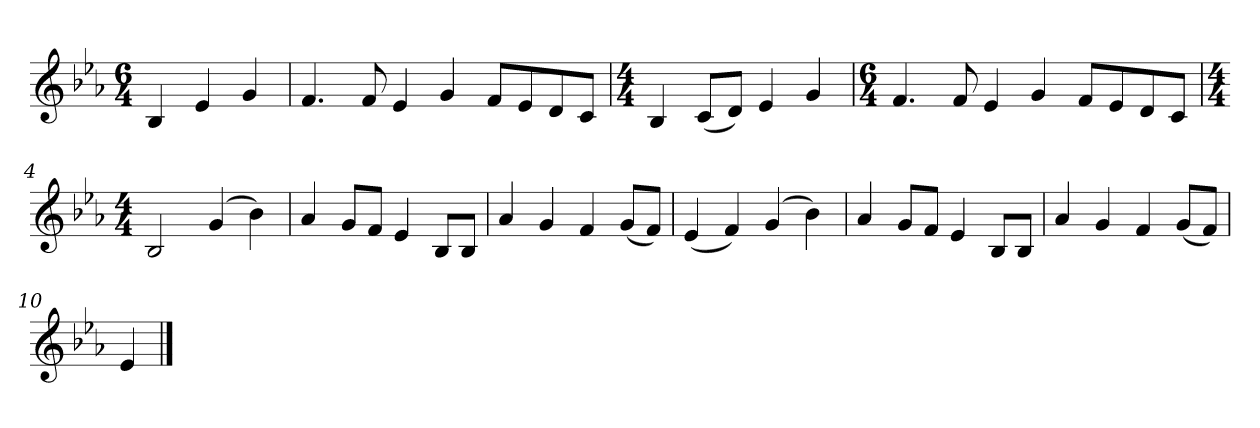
**kern
*part1
*staff1
*k[b-e-a-]
*M6/4
*MM120
=
4B-
4e-
4g
=1
4.f
8f
4e-
4g
8fL
8e-
8d
8cJ
=2
*M4/4
4B-
(8cL
8dJ)
4e-
4g
=3
*M6/4
4.f
8f
4e-
4g
8fL
8e-
8d
8cJ
=4
*M4/4
2B-
(4g
4b-)
=5
4a-
8gL
8fJ
4e-
8B-L
8B-J
=6
4a-
4g
4f
(8gL
8fJ)
=7
(4e-
4f)
(4g
4b-)
=8
4a-
8gL
8fJ
4e-
8B-L
8B-J
=9
4a-
4g
4f
(8gL
8fJ)
=10
4e-
==
*-
